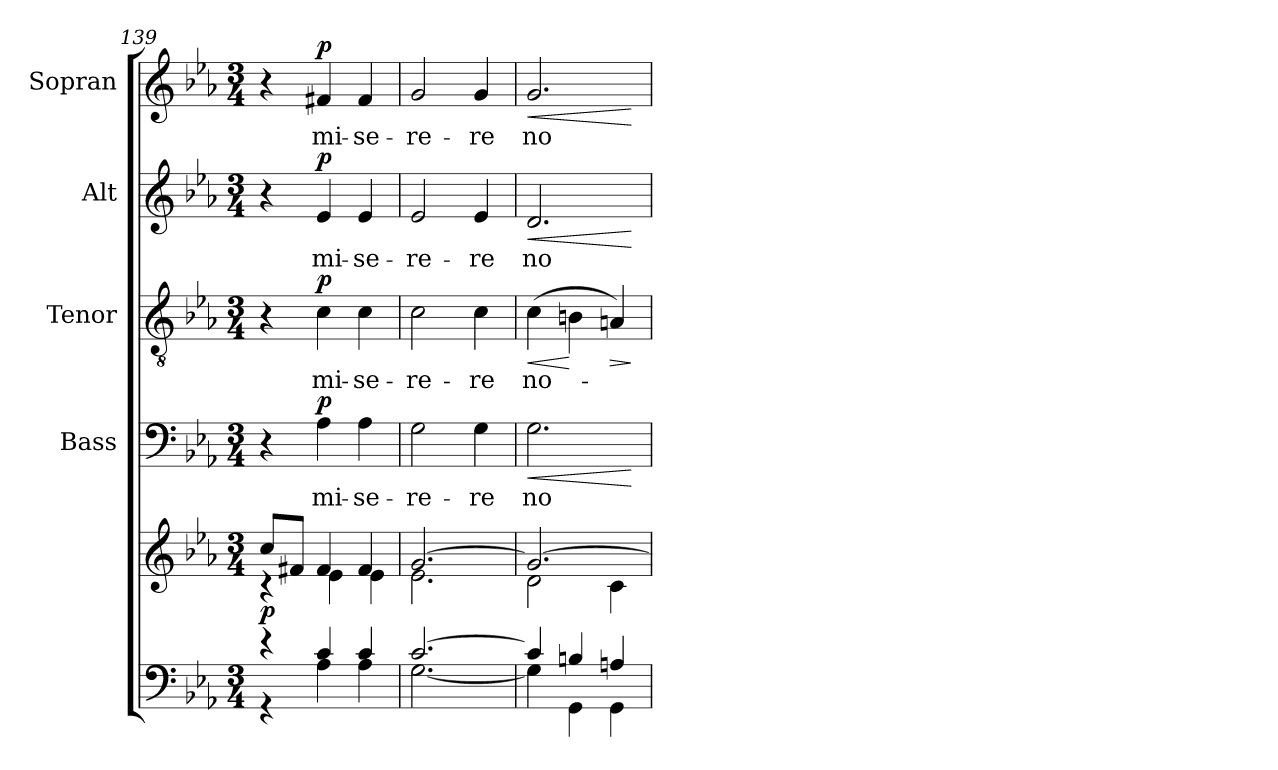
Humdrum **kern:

**kern	**kern	**dynam	**kern	**text	**dynam	**kern	**text	**dynam	**kern	**text	**dynam	**kern	**text	**dynam
*part5	*part5	*part5	*part4	*part4	*part4	*part3	*part3	*part3	*part2	*part2	*part2	*part1	*part1	*part1
*staff6	*staff5	*staff5/6	*staff4	*staff4	*staff4	*staff3	*staff3	*staff3	*staff2	*staff2	*staff2	*staff1	*staff1	*staff1
*	*	*	*I"Bass	*	*	*I"Tenor	*	*	*I"Alt	*	*	*I"Sopran	*	*
*	*	*	*I'B.	*	*	*I'T.	*	*	*I'A.	*	*	*I'S.	*	*
*clefF4	*clefG2	*	*clefF4	*	*	*clefGv2	*	*	*clefG2	*	*	*clefG2	*	*
*k[b-e-a-]	*k[b-e-a-]	*	*k[b-e-a-]	*	*	*k[b-e-a-]	*	*	*k[b-e-a-]	*	*	*k[b-e-a-]	*	*
*E-:	*E-:	*	*E-:	*	*	*E-:	*	*	*E-:	*	*	*E-:	*	*
*M3/4	*M3/4	*	*M3/4	*	*	*M3/4	*	*	*M3/4	*	*	*M3/4	*	*
=139	=139	=139	=139	=139	=139	=139	=139	=139	=139	=139	=139	=139	=139	=139
*^	*^	*	*	*	*	*	*	*	*	*	*	*	*	*
!	!	!	!	!LO:DY:b	!	!	!	!	!	!	!	!	!	!	!	!
4r	4r	8cc/L	4rc	p	4r	.	.	4r	.	.	4r	.	.	4r	.	.
.	.	8f#X/J	.	.	.	.	.	.	.	.	.	.	.	.	.	.
!	!	!	!	!	!	!LO:LY:b	!LO:DY:a	!	!LO:LY:b	!LO:DY:a	!	!LO:LY:b	!LO:DY:a	!	!LO:LY:b	!LO:DY:a
4c/	4A-\	4f#/	4e-\	.	4A-\	mi-	p	4c\	mi-	p	4e-/	mi-	p	4f#X/	mi-	p
!	!	!	!	!	!	!LO:LY:b	!	!	!LO:LY:b	!	!	!LO:LY:b	!	!	!LO:LY:b	!
4c/	4A-\	4f#/	4e-\	.	4A-\	-se-	.	4c\	-se-	.	4e-/	-se-	.	4f#/	-se-	.
=140	=140	=140	=140	=140	=140	=140	=140	=140	=140	=140	=140	=140	=140	=140	=140	=140
!	!	!	!	!	!	!LO:LY:b	!	!	!LO:LY:b	!	!	!LO:LY:b	!	!	!LO:LY:b	!
[>2.c/	[<2.G\	[>2.g/	2.e-\	.	2G\	-re-	.	2c\	-re-	.	2e-/	-re-	.	2g/	-re-	.
!	!	!	!	!	!	!LO:LY:b	!	!	!LO:LY:b	!	!	!LO:LY:b	!	!	!LO:LY:b	!
.	.	.	.	.	4G\	-re	.	4c\	-re	.	4e-/	-re	.	4g/	-re	.
=141	=141	=141	=141	=141	=141	=141	=141	=141	=141	=141	=141	=141	=141	=141	=141	=141
!	!	!	!	!	!	!LO:LY:b	!LO:HP:b	!	!LO:LY:b	!LO:HP:b	!	!LO:LY:b	!LO:HP:b	!	!LO:LY:b	!LO:HP:b
4c/]	4G\]	2.g/_	2d\	.	2.G\	no-	<	(>4c\	no-	<	2.d/	no-	<	2.g/	no-	<
4Bn/	4GG\	.	.	.	.	.	.	4Bn\	.	[	.	.	.	.	.	.
!	!	!	!	!	!	!	!	!	!	!LO:HP:b	!	!	!	!	!	!
4An/	4GG\	.	4c\	.	.	.	.	4An/)	.	>	.	.	.	.	.	.
*v	*v	*	*	*	*	*	*	*	*	*	*	*	*	*	*	*
*	*v	*v	*	*	*	*	*	*	*	*	*	*	*	*	*
.	.	.	.	.	[	.	.	]	.	.	[	.	.	[
=	=	=	=	=	=	=	=	=	=	=	=	=	=	=
*-	*-	*-	*-	*-	*-	*-	*-	*-	*-	*-	*-	*-	*-	*-
